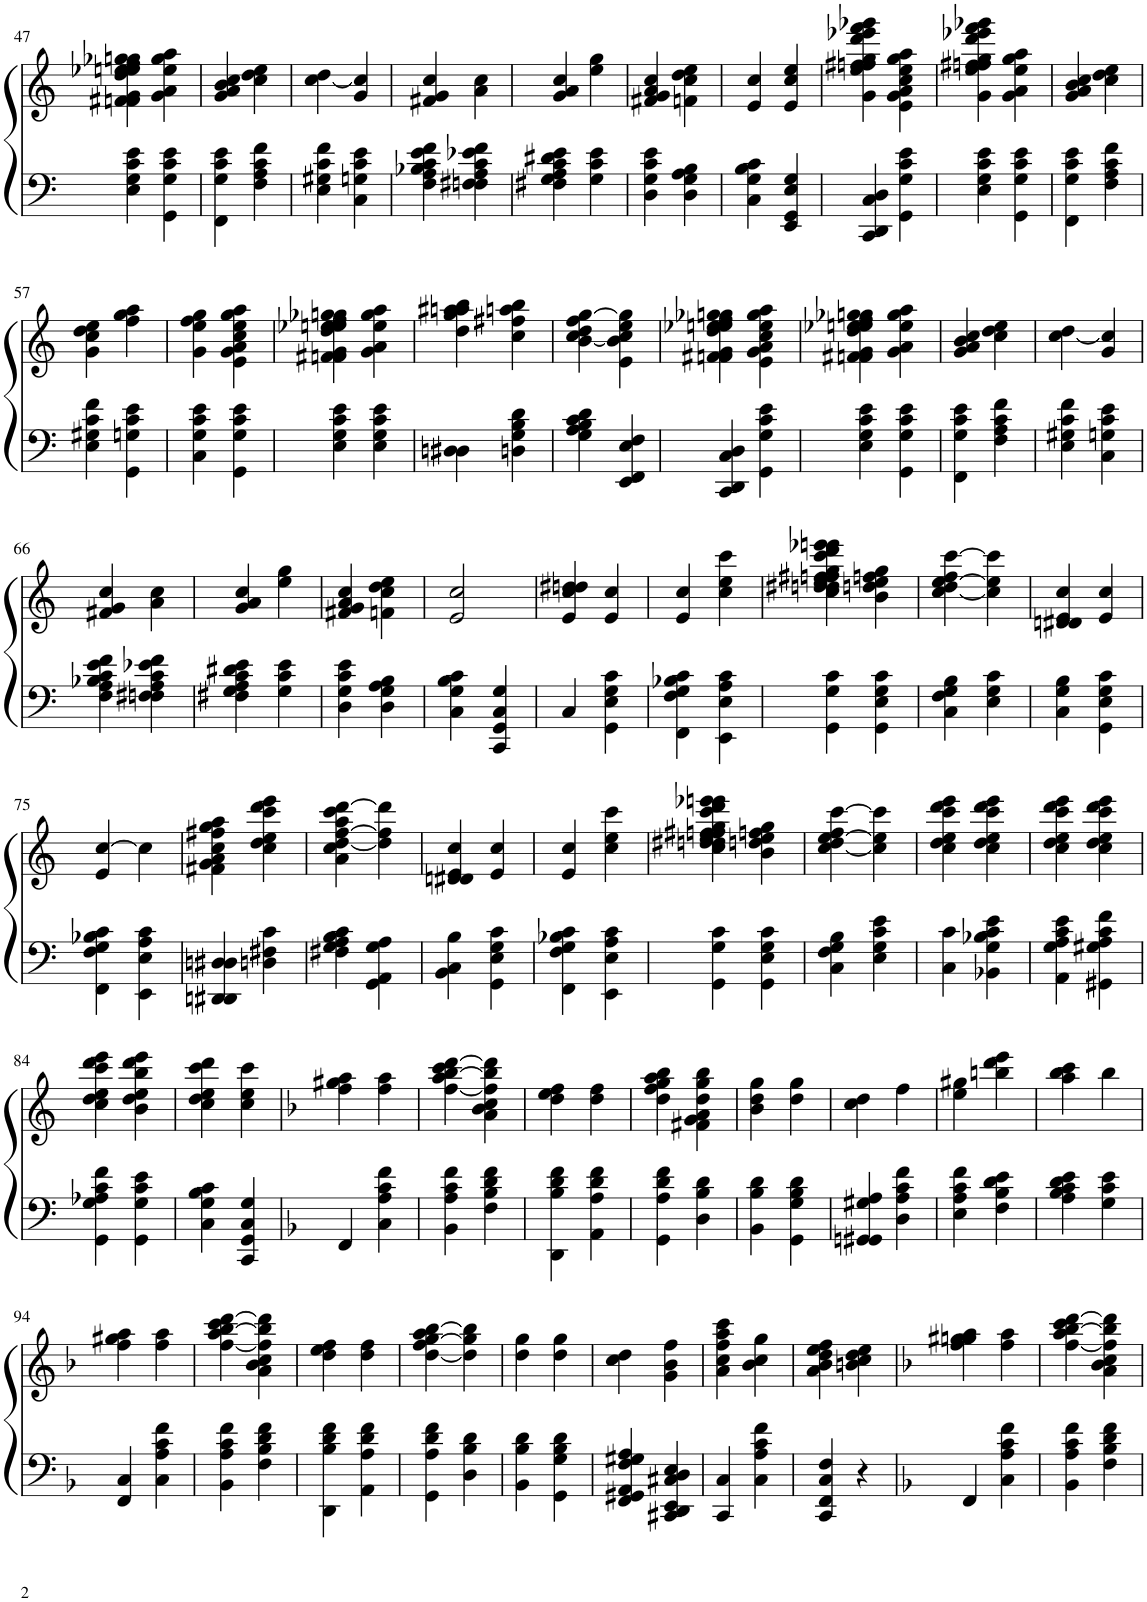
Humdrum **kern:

**kern	**kern
*part1	*part1
*staff2	*staff1
*I"Piano	*
*I'Pno	*
!!LO:PB:g=z
*clefF4	*clefG2
*k[]	*k[]
*M2/4	*M2/4
=47	=47
4E\ 4G\ 4c\ 4e\	4fn\ 4f#X\ 4g\ 4dd\ 4ee-X\ 4een\ 4ff\ 4gg-X\ 4ggn\
4GG\ 4G\ 4c\ 4e\	4g\ 4a\ 4ee\ 4gg\ 4aa\
=48	=48
4FF\ 4G\ 4c\ 4e\	4g/ 4a/ 4b/ 4cc/
4F\ 4A\ 4c\ 4f\	4cc\ 4dd\ 4ee\
=49	=49
4E\ 4G#X\ 4c\ 4f\	[4cc\ 4dd\
4C\ 4Gn\ 4c\ 4e\	4g/ 4cc/]
=50	=50
4F\ 4A\ 4B-X\ 4c\ 4e\ 4f\	4f#X/ 4g/ 4cc/
4Fn\ 4F#X\ 4A\ 4c\ 4e-X\ 4f\	4a\ 4cc\
=51	=51
4F#X\ 4G\ 4A\ 4c\ 4d#X\ 4e\	4g/ 4a/ 4cc/
4G\ 4c\ 4e\	4ee\ 4gg\
=52	=52
4D\ 4G\ 4c\ 4e\	4f#X/ 4g/ 4a/ 4cc/
4D\ 4G\ 4A\ 4B\	4fn\ 4cc\ 4dd\ 4ee\
=53	=53
4C\ 4G\ 4B\ 4c\	4e/ 4cc/
4EE/ 4GG/ 4E/ 4G/	4e/ 4cc/ 4ee/
=54	=54
4CC/ 4DD/ 4C/ 4D/	4g\ 4ee\ 4ffn\ 4ff#X\ 4gg\ 4ddd\ 4eee-X\ 4fff\ 4ggg-X\
4GG\ 4G\ 4c\ 4e\	4e\ 4g\ 4a\ 4cc\ 4ee\ 4gg\ 4aa\
=55	=55
4E\ 4G\ 4c\ 4e\	4g\ 4ee\ 4ffn\ 4ff#X\ 4gg\ 4ddd\ 4eee-X\ 4fff\ 4ggg-X\
4GG\ 4G\ 4c\ 4e\	4g\ 4a\ 4ee\ 4gg\ 4aa\
=56	=56
4FF\ 4G\ 4c\ 4e\	4g/ 4a/ 4b/ 4cc/
4F\ 4A\ 4c\ 4f\	4cc\ 4dd\ 4ee\
!!LO:LB:g=z
=57	=57
4E\ 4G#X\ 4c\ 4f\	4g\ 4cc\ 4dd\ 4ee\
4GG\ 4Gn\ 4c\ 4e\	4ff\ 4gg\ 4aa\
=58	=58
4C\ 4G\ 4c\ 4e\	4g\ 4ee\ 4ff\ 4gg\
4GG\ 4G\ 4c\ 4e\	4e\ 4g\ 4a\ 4cc\ 4ee\ 4gg\ 4aa\
=59	=59
4E\ 4G\ 4c\ 4e\	4fn\ 4f#X\ 4g\ 4dd\ 4ee-X\ 4een\ 4ff\ 4gg-X\ 4ggn\
4E\ 4G\ 4c\ 4e\	4g\ 4a\ 4ee\ 4gg\ 4aa\
=60	=60
4Dn\ 4D#X\	4dd\ 4gg\ 4aan\ 4aa#X\ 4bb\
4Dn\ 4G\ 4B\ 4d\	4cc\ 4ff#X\ 4aan\ 4bb\
=61	=61
4G\ 4A\ 4B\ 4c\ 4d\	[4b\ 4cc\ 4dd\ 4ff\ [4gg\
4EE/ 4FF/ 4E/ 4F/	4e\ 4b\] 4cc\ 4ee\ 4gg\]
=62	=62
4CC/ 4DD/ 4C/ 4D/	4fn\ 4f#X\ 4g\ 4dd\ 4ee-X\ 4een\ 4ff\ 4gg-X\ 4ggn\
4GG\ 4G\ 4c\ 4e\	4e\ 4g\ 4a\ 4cc\ 4ee\ 4gg\ 4aa\
=63	=63
4E\ 4G\ 4c\ 4e\	4fn\ 4f#X\ 4g\ 4dd\ 4ee-X\ 4een\ 4ff\ 4gg-X\ 4ggn\
4GG\ 4G\ 4c\ 4e\	4g\ 4a\ 4ee\ 4gg\ 4aa\
=64	=64
4FF\ 4G\ 4c\ 4e\	4g/ 4a/ 4b/ 4cc/
4F\ 4A\ 4c\ 4f\	4cc\ 4dd\ 4ee\
=65	=65
4E\ 4G#X\ 4c\ 4f\	[4cc\ 4dd\
4C\ 4Gn\ 4c\ 4e\	4g/ 4cc/]
!!LO:LB:g=z
=66	=66
4F\ 4A\ 4B-X\ 4c\ 4e\ 4f\	4f#X/ 4g/ 4cc/
4Fn\ 4F#X\ 4A\ 4c\ 4e-X\ 4f\	4a\ 4cc\
=67	=67
4F#X\ 4G\ 4A\ 4c\ 4d#X\ 4e\	4g/ 4a/ 4cc/
4G\ 4c\ 4e\	4ee\ 4gg\
=68	=68
4D\ 4G\ 4c\ 4e\	4f#X/ 4g/ 4a/ 4cc/
4D\ 4G\ 4A\ 4B\	4fn\ 4cc\ 4dd\ 4ee\
=69	=69
4C\ 4G\ 4B\ 4c\	2e/ 2cc/
4CC/ 4GG/ 4C/ 4G/	.
=70	=70
4C/	4e/ 4cc/ 4ddn/ 4dd#X/
4GG\ 4E\ 4G\ 4c\	4e/ 4cc/
=71	=71
4FF\ 4F\ 4G\ 4B-X\ 4c\	4e/ 4cc/
4EE\ 4E\ 4A\ 4c\	4cc\ 4ee\ 4ccc\
=72	=72
4GG\ 4G\ 4c\	4cc\ 4ddn\ 4dd#X\ 4ee\ 4ffn\ 4ff#X\ 4gg\ 4ccc\ 4ddd\ 4eee-X\ 4eeen\
4GG\ 4E\ 4G\ 4c\	4b\ 4ddn\ 4ee\ 4ffn\ 4gg\
=73	=73
4C\ 4F\ 4G\ 4B\	[4cc\ 4dd\ [4ee\ 4ff\ [4ccc\
4E\ 4G\ 4c\	4cc\] 4ee\] 4ccc\]
=74	=74
4C\ 4G\ 4B\	4dn/ 4d#X/ 4e/ 4cc/
4GG\ 4E\ 4G\ 4c\	4e/ 4cc/
!!LO:LB:g=z
=75	=75
4FF\ 4F\ 4G\ 4B-X\ 4c\	4e/ [4cc/
4EE\ 4E\ 4A\ 4c\	4cc\]
=76	=76
4DDn/ 4DD#X/ 4Dn/ 4D#X/	4f#X\ 4g\ 4a\ 4cc\ 4ff#X\ 4gg\ 4aa\
4Dn\ 4F#X\ 4c\	4cc\ 4dd\ 4ee\ 4ccc\ 4ddd\ 4eee\
=77	=77
4F#X\ 4G\ 4A\ 4B\ 4c\	4a\ 4cc\ [4dd\ [4ff\ 4aa\ 4ccc\ [4ddd\
4GG\ 4AA\ 4G\ 4A\	4dd\] 4ff\] 4ddd\]
=78	=78
4BB\ 4C\ 4B\	4dn/ 4d#X/ 4e/ 4cc/
4GG\ 4E\ 4G\ 4c\	4e/ 4cc/
=79	=79
4FF\ 4F\ 4G\ 4B-X\ 4c\	4e/ 4cc/
4EE\ 4E\ 4A\ 4c\	4cc\ 4ee\ 4ccc\
=80	=80
4GG\ 4G\ 4c\	4cc\ 4ddn\ 4dd#X\ 4ee\ 4ffn\ 4ff#X\ 4gg\ 4ccc\ 4ddd\ 4eee-X\ 4eeen\
4GG\ 4E\ 4G\ 4c\	4b\ 4ddn\ 4ee\ 4ffn\ 4gg\
=81	=81
4C\ 4F\ 4G\ 4B\	[4cc\ 4dd\ [4ee\ 4ff\ [4ccc\
4E\ 4G\ 4c\ 4e\	4cc\] 4ee\] 4ccc\]
=82	=82
4C\ 4c\	4cc\ 4dd\ 4ee\ 4ccc\ 4ddd\ 4eee\
4BB-X\ 4G\ 4B-X\ 4c\ 4e\	4cc\ 4dd\ 4ee\ 4ccc\ 4ddd\ 4eee\
=83	=83
4AA\ 4G\ 4A\ 4c\ 4e\	4cc\ 4dd\ 4ee\ 4ccc\ 4ddd\ 4eee\
4GG#X\ 4G#X\ 4A\ 4c\ 4f\	4cc\ 4dd\ 4ee\ 4ccc\ 4ddd\ 4eee\
!!LO:LB:g=z
=84	=84
4GG\ 4G\ 4A-X\ 4c\ 4f\	4cc\ 4dd\ 4ee\ 4ccc\ 4ddd\ 4eee\
4GG\ 4G\ 4c\ 4e\	4b\ 4dd\ 4ee\ 4bb\ 4ddd\ 4eee\
=85	=85
4C\ 4G\ 4B\ 4c\	4cc\ 4dd\ 4ee\ 4ccc\ 4ddd\
4CC/ 4GG/ 4C/ 4G/	4cc\ 4ee\ 4ccc\
=86	=86
*k[b-]	*k[b-]
4FF/	4ff\ 4gg#X\ 4aa\
4C\ 4A\ 4c\ 4f\	4ff\ 4aa\
=87	=87
4BB-\ 4A\ 4c\ 4f\	[4ff\ 4aa\ [4bb-\ 4ccc\ [4ddd\
4F\ 4B-\ 4d\ 4f\	4a\ 4b-\ 4cc\ 4ff\] 4bb-\] 4ddd\]
=88	=88
4DD\ 4B-\ 4d\ 4f\	4dd\ 4ee\ 4ff\
4AA\ 4A\ 4d\ 4f\	4dd\ 4ff\
=89	=89
4GG\ 4A\ 4d\ 4f\	4dd\ 4ff\ 4gg\ 4aa\ 4bb-\
4D\ 4B-\ 4d\	4f#X\ 4g\ 4a\ 4dd\ 4gg\ 4bb-\
=90	=90
4BB-\ 4B-\ 4d\	4b-\ 4dd\ 4gg\
4GG\ 4G\ 4B-\ 4d\	4dd\ 4gg\
=91	=91
4GGn/ 4GG#X/ 4G#X/ 4A/	4cc\ 4dd\
4D\ 4A\ 4c\ 4f\	4ff\
=92	=92
4E\ 4A\ 4c\ 4f\	4ee\ 4gg#X\
4F\ 4B-\ 4d\ 4e\	4bbn\ 4ddd\ 4eee\
=93	=93
4A\ 4B-\ 4c\ 4d\ 4e\	4aa\ 4bb-\ 4ccc\
4G\ 4c\ 4e\	4bb-\
!!LO:LB:g=z
=94	=94
4FF/ 4C/	4ff\ 4gg#X\ 4aa\
4C\ 4A\ 4c\ 4f\	4ff\ 4aa\
=95	=95
4BB-\ 4A\ 4c\ 4f\	[4ff\ 4aa\ [4bb-\ 4ccc\ [4ddd\
4F\ 4B-\ 4d\ 4f\	4a\ 4b-\ 4cc\ 4ff\] 4bb-\] 4ddd\]
=96	=96
4DD\ 4B-\ 4d\ 4f\	4dd\ 4ee\ 4ff\
4AA\ 4A\ 4d\ 4f\	4dd\ 4ff\
=97	=97
4GG\ 4A\ 4d\ 4f\	[4dd\ 4ff\ [4gg\ 4aa\ [4bb-\
4D\ 4B-\ 4d\	4dd\] 4gg\] 4bb-\]
=98	=98
4BB-\ 4B-\ 4d\	4dd\ 4gg\
4GG\ 4G\ 4B-\ 4d\	4dd\ 4gg\
=99	=99
4FF/ 4GG#X/ 4AA/ 4F/ 4G#X/ 4A/	4cc\ 4dd\
4CC#X/ 4DD/ 4EE/ 4C#X/ 4D/ 4E/	4g\ 4b-\ 4ff\
=100	=100
4CC/ 4C/	4a\ 4cc\ 4ff\ 4aa\ 4ccc\
4C\ 4A\ 4c\ 4f\	4b-\ 4cc\ 4gg\
=101	=101
4CC/ 4FF/ 4C/ 4F/	4a\ 4b-\ 4dd\ 4ee\ 4ff\
4r	4bn\ 4cc\ 4dd\ 4ee\
=102	=102
*k[b-]	*k[b-]
4FF/	4ff\ 4ggn\ 4gg#X\ 4aa\
4C\ 4A\ 4c\ 4f\	4ff\ 4aa\
=103	=103
4BB-\ 4A\ 4c\ 4f\	[4ff\ 4aa\ [4bb-\ 4ccc\ [4ddd\
4F\ 4B-\ 4d\ 4f\	4a\ 4b-\ 4cc\ 4ff\] 4bb-\] 4ddd\]
=	=
*-	*-
